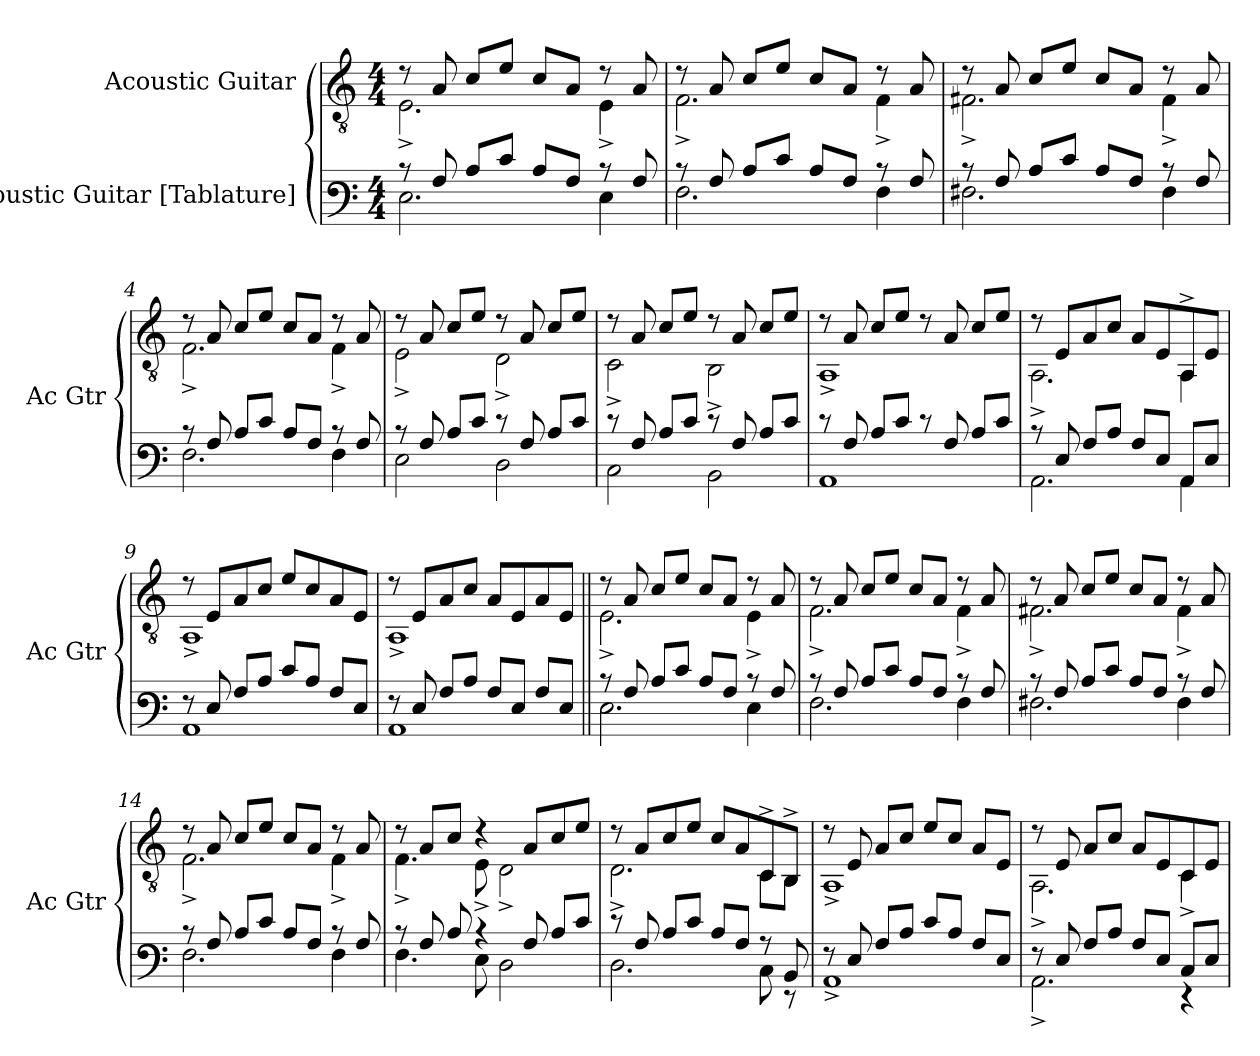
**kern	**kern
*part2	*part1
*staff2	*staff1
*I"Acoustic Guitar [Tablature]	*I"Acoustic Guitar
*I'Ac Gtr	*I'Ac Gtr
*stria6	*
*	*clefGv2
*k[]	*k[]
*M4/4	*M4/4
*MM120	*MM120
=1	=1
*^	*^
8r	2.E	8r	2.E^\
8A	.	8A/	.
8cL	.	8c/L	.
8eJ	.	8e/J	.
8cL	.	8c/L	.
8AJ	.	8A/J	.
8r	4E	8r	4E^\
8A	.	8A/	.
=2	=2	=2	=2
8r	2.F	8r	2.F^\
8A	.	8A/	.
8cL	.	8c/L	.
8eJ	.	8e/J	.
8cL	.	8c/L	.
8AJ	.	8A/J	.
8r	4F	8r	4F^\
8A	.	8A/	.
=3	=3	=3	=3
8r	2.F#X	8r	2.F#X^\
8A	.	8A/	.
8cL	.	8c/L	.
8eJ	.	8e/J	.
8cL	.	8c/L	.
8AJ	.	8A/J	.
8r	4F#	8r	4F#^\
8A	.	8A/	.
=4	=4	=4	=4
8r	2.F	8r	2.F^\
8A	.	8A/	.
8cL	.	8c/L	.
8eJ	.	8e/J	.
8cL	.	8c/L	.
8AJ	.	8A/J	.
8r	4F	8r	4F^\
8A	.	8A/	.
!!LO:LB:g=z	!!
=5	=5	=5	=5
8r	2E	8r	2E^\
8A	.	8A/	.
8cL	.	8c/L	.
8eJ	.	8e/J	.
8r	2D	8r	2D^\
8A	.	8A/	.
8cL	.	8c/L	.
8eJ	.	8e/J	.
=6	=6	=6	=6
8r	2C	8r	2C^\
8A	.	8A/	.
8cL	.	8c/L	.
8eJ	.	8e/J	.
8r	2BB	8r	2BB^\
8A	.	8A/	.
8cL	.	8c/L	.
8eJ	.	8e/J	.
=7	=7	=7	=7
8r	1AA	8r	1AA^
8A	.	8A/	.
8cL	.	8c/L	.
8eJ	.	8e/J	.
8r	.	8r	.
8A	.	8A/	.
8cL	.	8c/L	.
8eJ	.	8e/J	.
=8	=8	=8	=8
8r	2.AA	8r	2.AA^\
8E	.	8E/L	.
8AL	.	8A/	.
8cJ	.	8c/J	.
8AL	.	8A/L	.
8EJ	.	8E/	.
8AAL	4AA	8AA^/	4AA\
8EJ	.	8E/J	.
!!LO:LB:g=z	!!
=9	=9	=9	=9
8r	1AA	8r	1AA^
8E	.	8E/L	.
8AL	.	8A/	.
8cJ	.	8c/J	.
8eL	.	8e/L	.
8cJ	.	8c/	.
8AL	.	8A/	.
8EJ	.	8E/J	.
=10	=10	=10	=10
8r	1AA	8r	1AA^
8E	.	8E/L	.
8AL	.	8A/	.
8cJ	.	8c/J	.
8AL	.	8A/L	.
8EJ	.	8E/	.
8AL	.	8A/	.
8EJ	.	8E/J	.
=11||	=11||	=11||	=11||
8r	2.E	8r	2.E^\
8A	.	8A/	.
8cL	.	8c/L	.
8eJ	.	8e/J	.
8cL	.	8c/L	.
8AJ	.	8A/J	.
8r	4E	8r	4E^\
8A	.	8A/	.
=12	=12	=12	=12
8r	2.F	8r	2.F^\
8A	.	8A/	.
8cL	.	8c/L	.
8eJ	.	8e/J	.
8cL	.	8c/L	.
8AJ	.	8A/J	.
8r	4F	8r	4F^\
8A	.	8A/	.
!!LO:LB:g=z	!!
=13	=13	=13	=13
8r	2.F#X	8r	2.F#X^\
8A	.	8A/	.
8cL	.	8c/L	.
8eJ	.	8e/J	.
8cL	.	8c/L	.
8AJ	.	8A/J	.
8r	4F#	8r	4F#^\
8A	.	8A/	.
=14	=14	=14	=14
8r	2.F	8r	2.F^\
8A	.	8A/	.
8cL	.	8c/L	.
8eJ	.	8e/J	.
8cL	.	8c/L	.
8AJ	.	8A/J	.
8r	4F	8r	4F^\
8A	.	8A/	.
=15	=15	=15	=15
8r	4.F	8r	4.F^\
8A	.	8A/L	.
8c	.	8c/J	.
4r	8E	4r	8E^\
.	2D	.	2D^\
8A	.	8A/L	.
8cL	.	8c/	.
8eJ	.	8e/J	.
=16	=16	=16	=16
8r	2.D	8r	2.D^\
8A	.	8A/L	.
8cL	.	8c/	.
8eJ	.	8e/J	.
8cL	.	8c/L	.
8AJ	.	8A/	.
8r	8C	8C^/	8C\L
8BB	8r	8BB^/J	8BB\J
!!LO:PB:g=z	!!
=17	=17	=17	=17
8r	1AA^	8r	1AA^
8E	.	8E/	.
8AL	.	8A/L	.
8cJ	.	8c/J	.
8eL	.	8e/L	.
8cJ	.	8c/J	.
8AL	.	8A/L	.
8EJ	.	8E/J	.
=18	=18	=18	=18
8r	2.AA^	8r	2.AA^\
8E	.	8E/	.
8AL	.	8A/L	.
8cJ	.	8c/J	.
8AL	.	8A/L	.
8EJ	.	8E/	.
8CL	4r	8C/	4C^\
8EJ	.	8E/J	.
*v	*v	*	*
*	*v	*v
=	=
*-	*-
